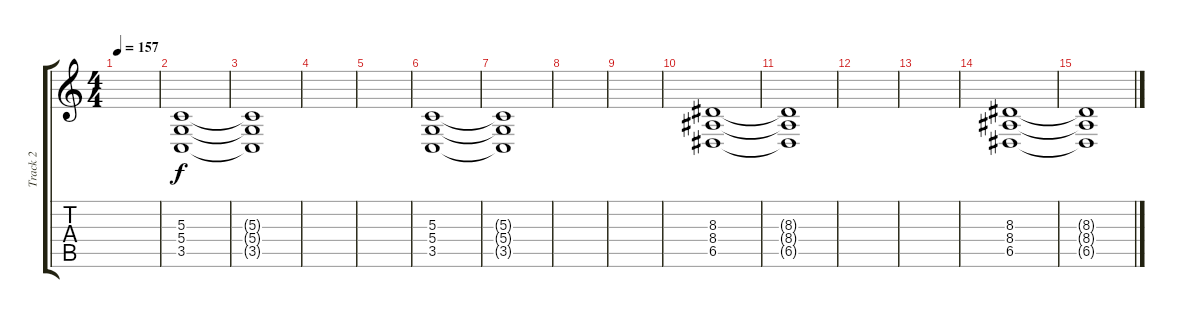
\track ("Track 2" "Track 2") {instrument pad1newage}
\staff {score tabs}
\tuning (E4 B3 G3 D3 A2 E2) {hide}
\ts (4 4)
\tempo 157
\clef g2
\ks c
|
(5.3 5.4 3.5).1 |
(5.3{t} 5.4{t} 3.5{t}).1 |
|
|
(5.3 5.4 3.5).1 |
(5.3{t} 5.4{t} 3.5{t}).1 |
|
|
(8.3 8.4 6.5).1 |
(8.3{t} 8.4{t} 6.5{t}).1 |
|
|
(8.3 8.4 6.5).1 |
(8.3{t} 8.4{t} 6.5{t}).1
